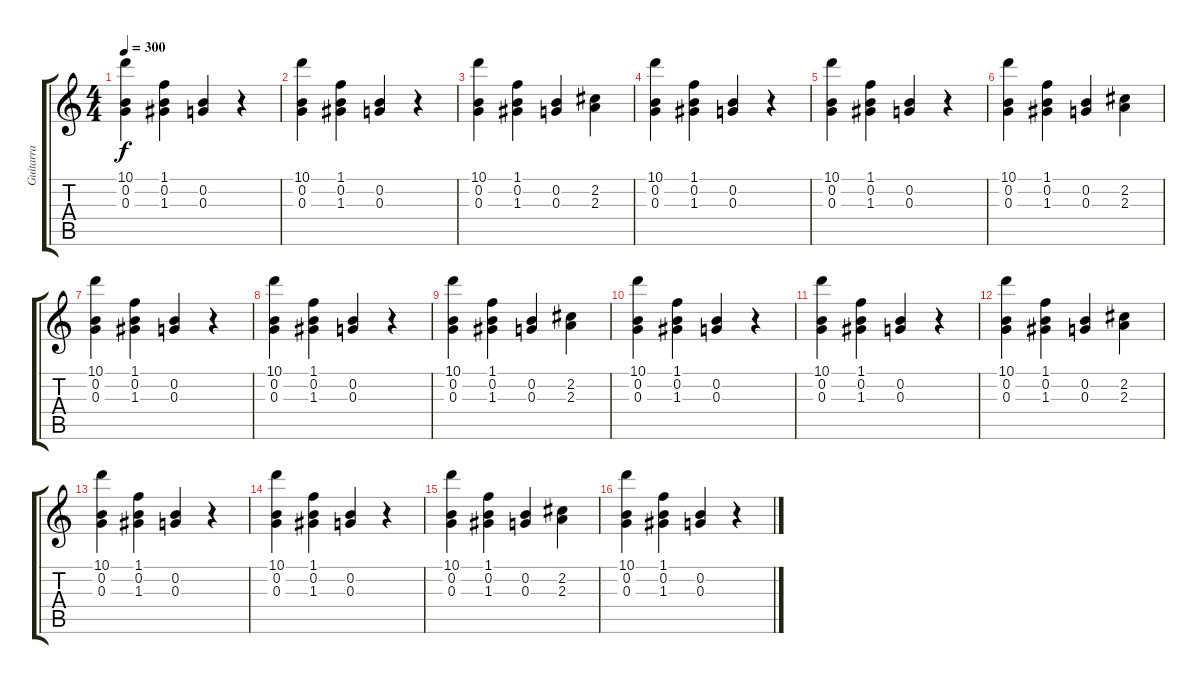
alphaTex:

\track ("Guitarra" "Guitarra") {instrument electricguitarmuted}
\staff {score tabs}
\tuning (E4 B3 G3 D3 A2 E2) {hide}
\ts (4 4)
\tempo 300
\clef g2
\ks c
(10.1 0.2 0.3).4{dy f instrument electricguitarmuted} (1.1 0.2 1.3).4 (0.2 0.3).4 r.4 |
(10.1 0.2 0.3).4 (1.1 0.2 1.3).4 (0.2 0.3).4 r.4 |
(10.1 0.2 0.3).4 (1.1 0.2 1.3).4 (0.2 0.3).4 (2.2 2.3).4 |
(10.1 0.2 0.3).4 (1.1 0.2 1.3).4 (0.2 0.3).4 r.4 |
(10.1 0.2 0.3).4 (1.1 0.2 1.3).4 (0.2 0.3).4 r.4 |
(10.1 0.2 0.3).4 (1.1 0.2 1.3).4 (0.2 0.3).4 (2.2 2.3).4 |
(10.1 0.2 0.3).4 (1.1 0.2 1.3).4 (0.2 0.3).4 r.4 |
(10.1 0.2 0.3).4 (1.1 0.2 1.3).4 (0.2 0.3).4 r.4 |
(10.1 0.2 0.3).4 (1.1 0.2 1.3).4 (0.2 0.3).4 (2.2 2.3).4 |
(10.1 0.2 0.3).4 (1.1 0.2 1.3).4 (0.2 0.3).4 r.4 |
(10.1 0.2 0.3).4 (1.1 0.2 1.3).4 (0.2 0.3).4 r.4 |
(10.1 0.2 0.3).4 (1.1 0.2 1.3).4 (0.2 0.3).4 (2.2 2.3).4 |
(10.1 0.2 0.3).4 (1.1 0.2 1.3).4 (0.2 0.3).4 r.4 |
(10.1 0.2 0.3).4 (1.1 0.2 1.3).4 (0.2 0.3).4 r.4 |
(10.1 0.2 0.3).4 (1.1 0.2 1.3).4 (0.2 0.3).4 (2.2 2.3).4 |
(10.1 0.2 0.3).4 (1.1 0.2 1.3).4 (0.2 0.3).4 r.4
